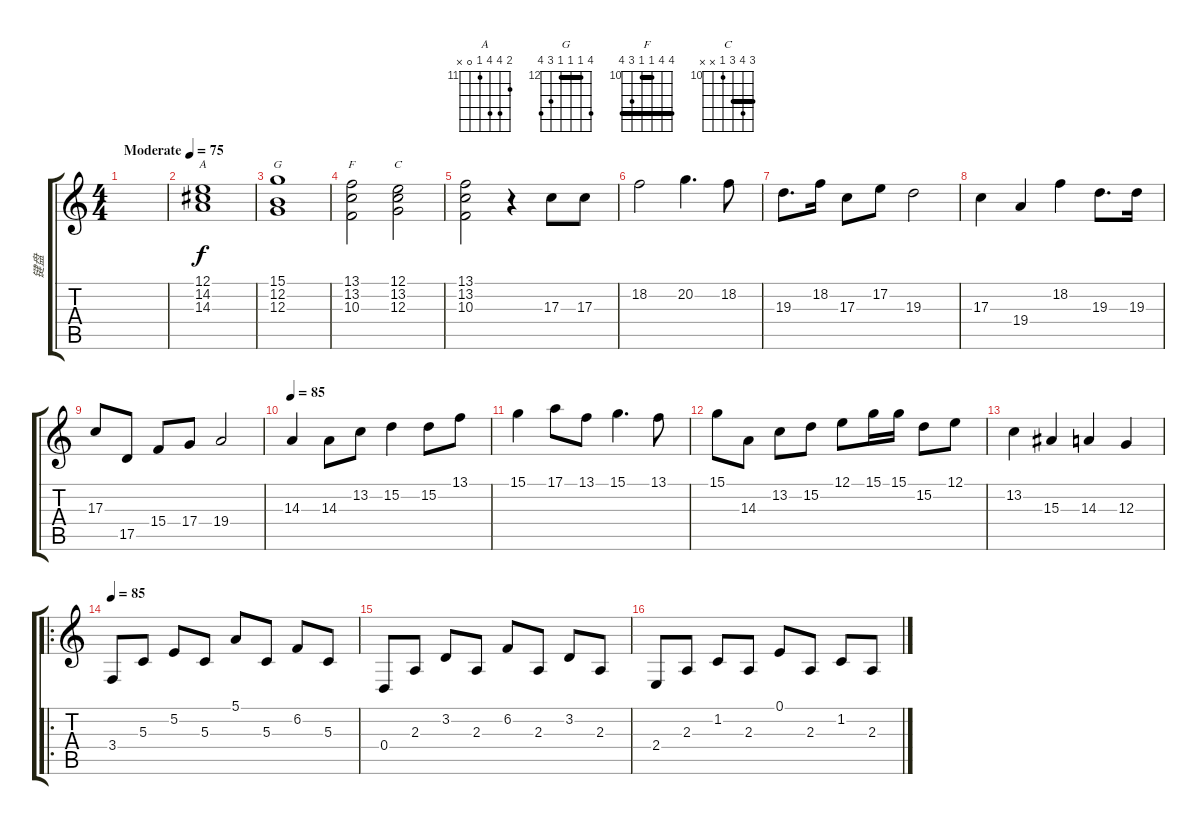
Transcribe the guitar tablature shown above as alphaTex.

\track ("键盘" "键盘") {instrument stringensemble1}
\staff {score tabs}
\tuning (E4 B3 G3 D3 A2 E2) {hide}
\chord ("A" 12 14 14 11 0 x) {firstfret 11}
\chord ("G" 15 12 12 12 14 15) {firstfret 12 barre 12}
\chord ("F" 13 13 10 10 12 13) {firstfret 10 barre (10 13)}
\chord ("C" 12 13 12 10 x x) {firstfret 10 barre 12}
\ts (4 4)
\tempo (75 "Moderate")
\tempo 100
\tempo (75 "Moderate")
\clef g2
\ks c
|
(12.1 14.2 14.3).1{ch "A"} |
(15.1 12.2 12.3).1{ch "G"} |
(13.1 13.2 10.3).2{ch "F"} (12.1 13.2 12.3).2{ch "C"} |
(13.1 13.2 10.3).2 r.4 17.3.8 17.3.8 |
18.2.2 20.2.4{d} 18.2.8 |
19.3.8{d txt ""} 18.2.16 17.3.8 17.2.8 19.3.2 |
17.3.4 19.4.4 18.2.4 19.3.8{d} 19.3.16 |
17.3.8 17.5.8 15.4.8 17.4.8 19.4.2 |
\tempo 85
14.3.4 14.3.8 13.2.8 15.2.4 15.2.8 13.1.8 |
15.1.4 17.1.8 13.1.8 15.1.4{d} 13.1.8 |
15.1.8 14.3.8 13.2.8 15.2.8 12.1.8 15.1.16 15.1.16 15.2.8 12.1.8 |
13.2.4 15.3.4 14.3.4 12.3.4 |
\ro
\tempo 85
3.4.8{instrument brightacousticpiano} 5.3.8 5.2.8 5.3.8 5.1.8 5.3.8 6.2.8 5.3.8 |
0.4.8 2.3.8 3.2.8 2.3.8 6.2.8 2.3.8 3.2.8 2.3.8 |
2.4.8 2.3.8 1.2.8 2.3.8 0.1.8 2.3.8 1.2.8 2.3.8
